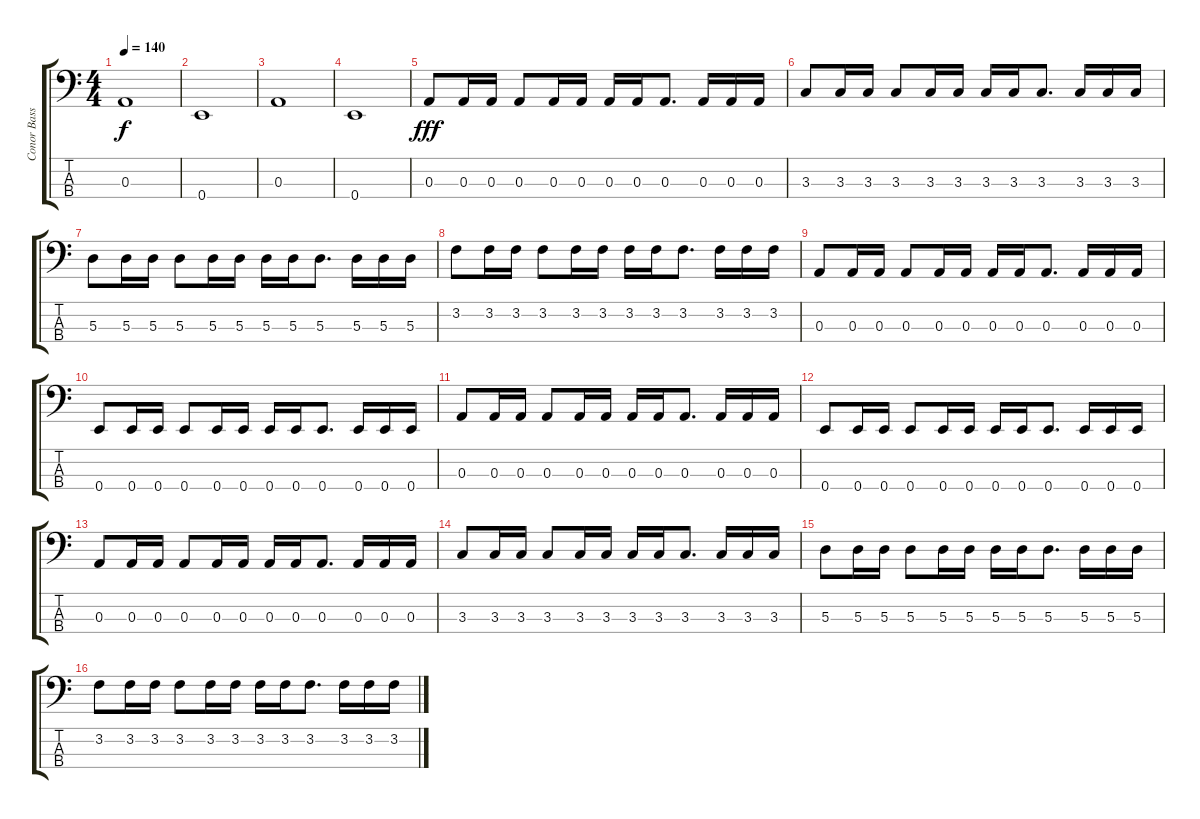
\track ("Conor Bass" "Conor Bass") {instrument electricbasspick}
\staff {score tabs}
\tuning (G2 D2 A1 E1) {hide}
\ts (4 4)
\tempo 140
\clef f4
\ks c
0.3.1{dy f} |
0.4.1 |
0.3.1 |
0.4.1 |
0.3.8{dy fff instrument electricbasspick} 0.3.16 0.3.16 0.3.8 0.3.16 0.3.16 0.3.16 0.3.16 0.3.8{d} 0.3.16 0.3.16 0.3.16 |
3.3.8 3.3.16 3.3.16 3.3.8 3.3.16 3.3.16 3.3.16 3.3.16 3.3.8{d} 3.3.16 3.3.16 3.3.16 |
5.3.8 5.3.16 5.3.16 5.3.8 5.3.16 5.3.16 5.3.16 5.3.16 5.3.8{d} 5.3.16 5.3.16 5.3.16 |
3.2.8 3.2.16 3.2.16 3.2.8 3.2.16 3.2.16 3.2.16 3.2.16 3.2.8{d} 3.2.16 3.2.16 3.2.16 |
0.3.8 0.3.16 0.3.16 0.3.8 0.3.16 0.3.16 0.3.16 0.3.16 0.3.8{d} 0.3.16 0.3.16 0.3.16 |
0.4.8 0.4.16 0.4.16 0.4.8 0.4.16 0.4.16 0.4.16 0.4.16 0.4.8{d} 0.4.16 0.4.16 0.4.16 |
0.3.8 0.3.16 0.3.16 0.3.8 0.3.16 0.3.16 0.3.16 0.3.16 0.3.8{d} 0.3.16 0.3.16 0.3.16 |
0.4.8 0.4.16 0.4.16 0.4.8 0.4.16 0.4.16 0.4.16 0.4.16 0.4.8{d} 0.4.16 0.4.16 0.4.16 |
0.3.8 0.3.16 0.3.16 0.3.8 0.3.16 0.3.16 0.3.16 0.3.16 0.3.8{d} 0.3.16 0.3.16 0.3.16 |
3.3.8 3.3.16 3.3.16 3.3.8 3.3.16 3.3.16 3.3.16 3.3.16 3.3.8{d} 3.3.16 3.3.16 3.3.16 |
5.3.8 5.3.16 5.3.16 5.3.8 5.3.16 5.3.16 5.3.16 5.3.16 5.3.8{d} 5.3.16 5.3.16 5.3.16 |
3.2.8 3.2.16 3.2.16 3.2.8 3.2.16 3.2.16 3.2.16 3.2.16 3.2.8{d} 3.2.16 3.2.16 3.2.16
